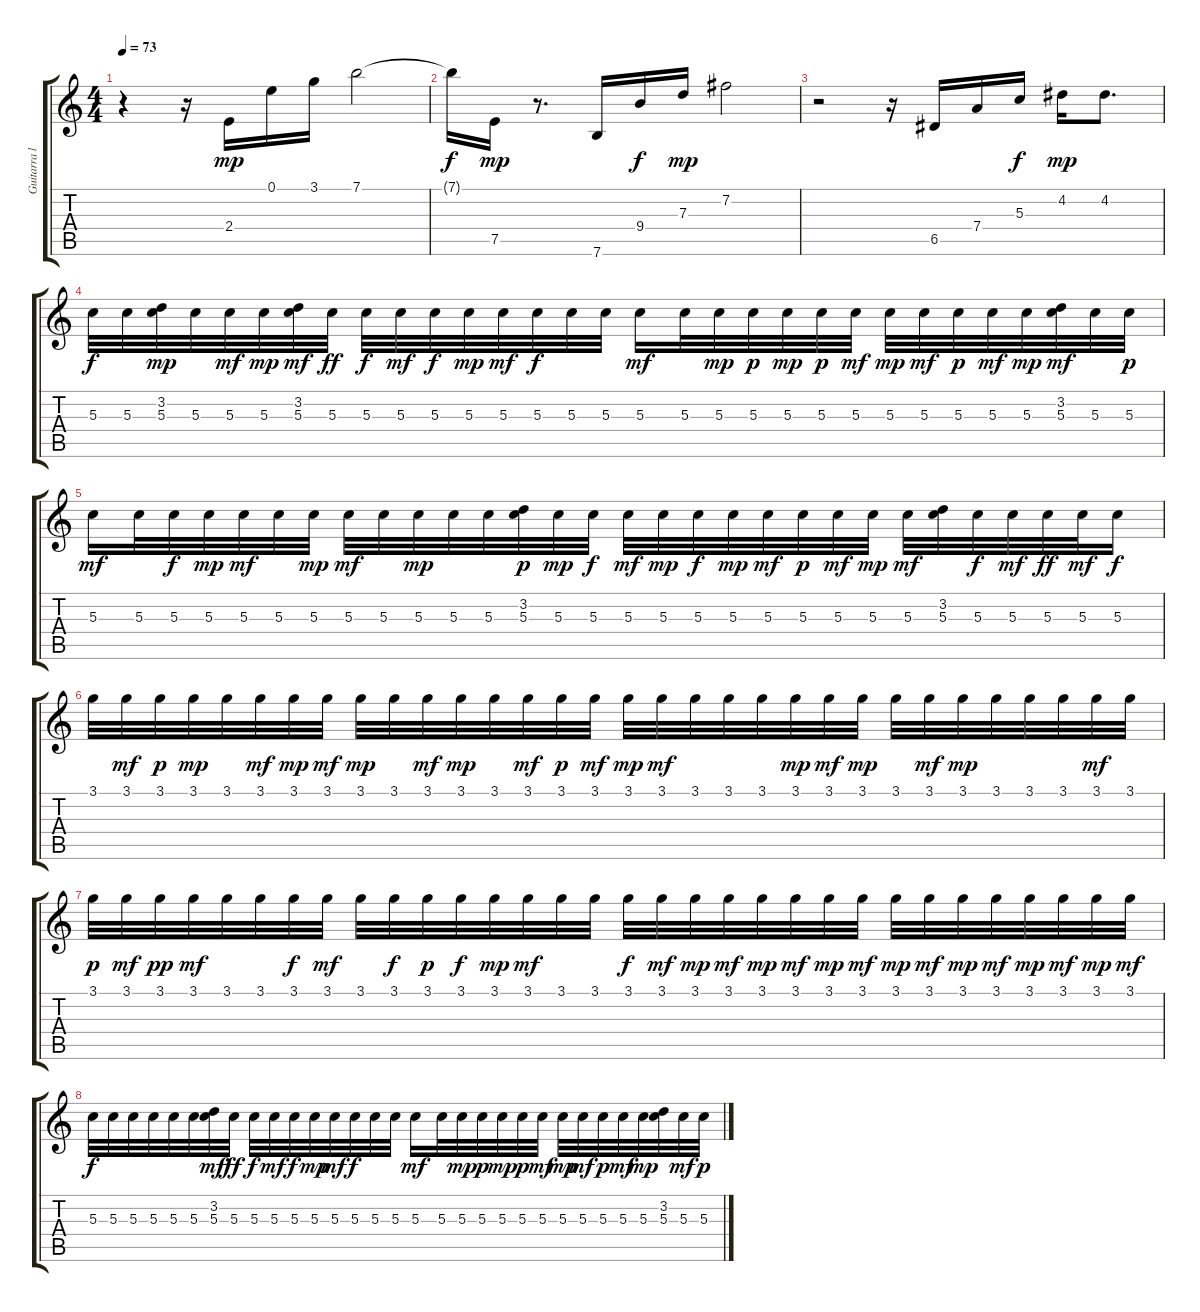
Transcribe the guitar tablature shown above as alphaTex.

\track ("Guitarra ll" "Guitarra l") {instrument acousticguitarnylon}
\staff {score tabs}
\tuning (E4 B3 G3 D3 A2 E2) {hide}
\ts (4 4)
\tempo 73
\clef g2
\ks c
r.4{dy mp} r.16 2.4.16 0.1.16 3.1.16 7.1.2 |
7.1{t}.16{dy f} 7.5.16{dy mp} r.8{d} 7.6.16 9.4.16{dy f} 7.3.16{dy mp} 7.2.2 |
r.2 r.16 6.5.16 7.4.16 5.3.16{dy f} 4.2.16{dy mp} 4.2.8{d} |
5.3.32{dy f volume 10 instrument acousticguitarnylon} 5.3.32 (3.2 5.3).32{dy mp} 5.3.32 5.3.32{dy mf} 5.3.32{dy mp} (3.2 5.3).32{dy mf} 5.3.32{dy ff} 5.3.32{dy f} 5.3.32{dy mf} 5.3.32{dy f} 5.3.32{dy mp} 5.3.32{dy mf} 5.3.32{dy f} 5.3.32 5.3.32 5.3.16{dy mf} 5.3.32 5.3.32{dy mp} 5.3.32{dy p} 5.3.32{dy mp} 5.3.32{dy p} 5.3.32{dy mf} 5.3.32{dy mp} 5.3.32{dy mf} 5.3.32{dy p} 5.3.32{dy mf} 5.3.32{dy mp} (3.2 5.3).32{dy mf} 5.3.32 5.3.32{dy p} |
5.3.16{dy mf} 5.3.32 5.3.32{dy f} 5.3.32{dy mp} 5.3.32{dy mf} 5.3.32 5.3.32{dy mp} 5.3.32{dy mf} 5.3.32 5.3.32{dy mp} 5.3.32 5.3.32 (3.2 5.3).32{dy p} 5.3.32{dy mp} 5.3.32{dy f} 5.3.32{dy mf} 5.3.32{dy mp} 5.3.32{dy f} 5.3.32{dy mp} 5.3.32{dy mf} 5.3.32{dy p} 5.3.32{dy mf} 5.3.32{dy mp} 5.3.32{dy mf} (3.2 5.3).32 5.3.32{dy f} 5.3.32{dy mf} 5.3.32{dy ff} 5.3.32{dy mf} 5.3.16{dy f} |
3.1.32 3.1.32{dy mf} 3.1.32{dy p} 3.1.32{dy mp} 3.1.32 3.1.32{dy mf} 3.1.32{dy mp} 3.1.32{dy mf} 3.1.32{dy mp} 3.1.32 3.1.32{dy mf} 3.1.32{dy mp} 3.1.32 3.1.32{dy mf} 3.1.32{dy p} 3.1.32{dy mf} 3.1.32{dy mp} 3.1.32{dy mf} 3.1.32 3.1.32 3.1.32 3.1.32{dy mp} 3.1.32{dy mf} 3.1.32{dy mp} 3.1.32 3.1.32{dy mf} 3.1.32{dy mp} 3.1.32 3.1.32 3.1.32 3.1.32{dy mf} 3.1.32 |
3.1.32{dy p} 3.1.32{dy mf} 3.1.32{dy pp} 3.1.32{dy mf} 3.1.32 3.1.32 3.1.32{dy f} 3.1.32{dy mf} 3.1.32 3.1.32{dy f} 3.1.32{dy p} 3.1.32{dy f} 3.1.32{dy mp} 3.1.32{dy mf} 3.1.32 3.1.32 3.1.32{dy f} 3.1.32{dy mf} 3.1.32{dy mp} 3.1.32{dy mf} 3.1.32{dy mp} 3.1.32{dy mf} 3.1.32{dy mp} 3.1.32{dy mf} 3.1.32{dy mp} 3.1.32{dy mf} 3.1.32{dy mp} 3.1.32{dy mf} 3.1.32{dy mp} 3.1.32{dy mf} 3.1.32{dy mp} 3.1.32{dy mf} |
5.3.32{dy f} 5.3.32 5.3.32 5.3.32 5.3.32 5.3.32 (3.2 5.3).32{dy mf} 5.3.32{dy ff} 5.3.32{dy f} 5.3.32{dy mf} 5.3.32{dy f} 5.3.32{dy mp} 5.3.32{dy mf} 5.3.32{dy f} 5.3.32 5.3.32 5.3.16{dy mf} 5.3.32 5.3.32{dy mp} 5.3.32{dy p} 5.3.32{dy mp} 5.3.32{dy p} 5.3.32{dy mf} 5.3.32{dy mp} 5.3.32{dy mf} 5.3.32{dy p} 5.3.32{dy mf} 5.3.32{dy mp} (3.2 5.3).32 5.3.32{dy mf} 5.3.32{dy p}
